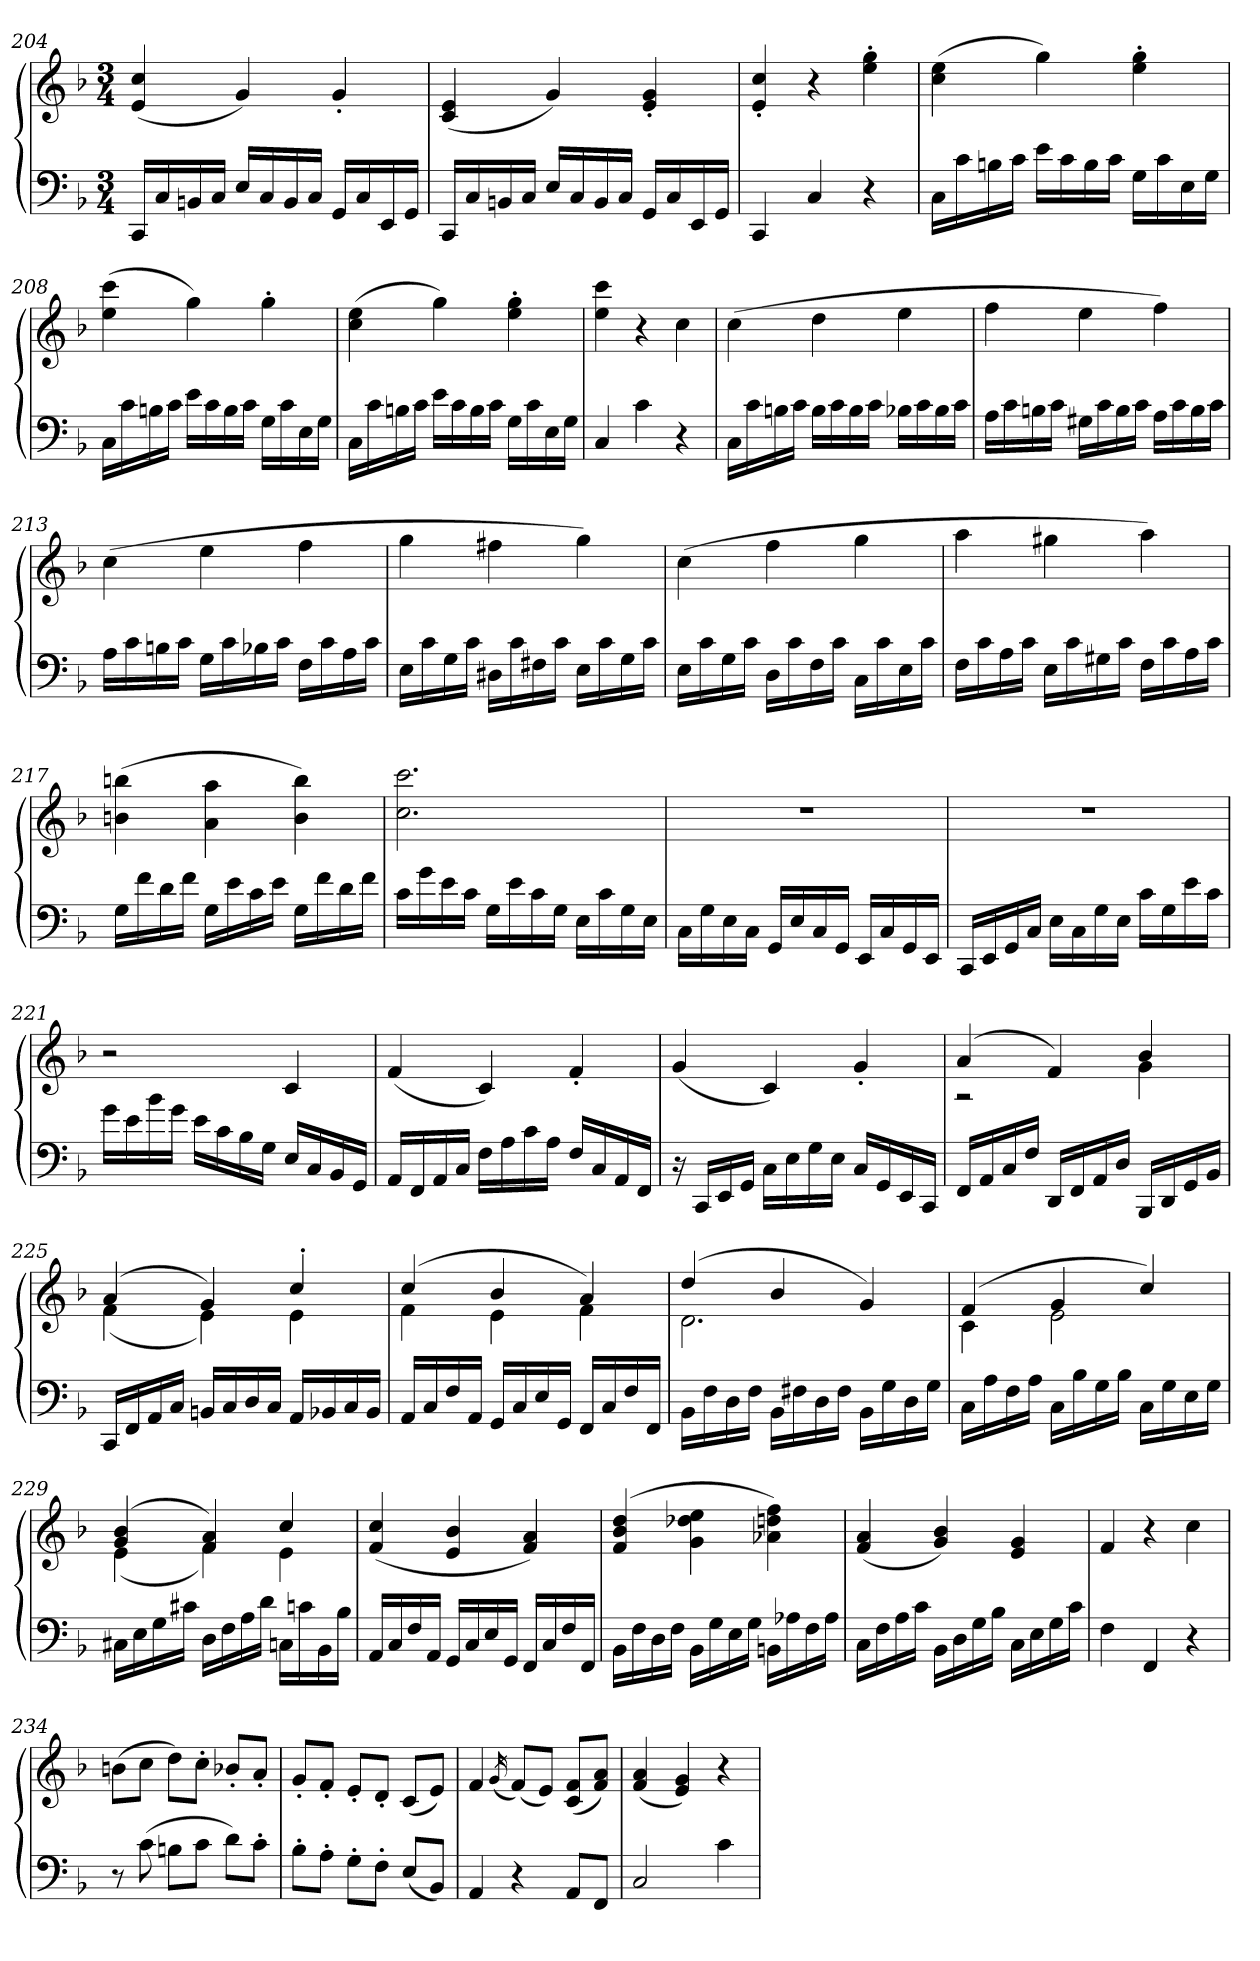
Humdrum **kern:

**kern	**kern
*part1	*part1
*staff2	*staff1
*clefF4	*clefG2
*k[b-]	*k[b-]
*M3/4	*M3/4
=204	=204
16CCLL	(4e 4cc
16C	.
16BBn	.
16CJJ	.
16ELL	4g)
16C	.
16BB	.
16CJJ	.
16GGLL	4g'
16C	.
16EE	.
16GGJJ	.
=205	=205
16CCLL	(4c 4e
16C	.
16BBn	.
16CJJ	.
16ELL	4g)
16C	.
16BB	.
16CJJ	.
16GGLL	4e' 4g'
16C	.
16EE	.
16GGJJ	.
=206	=206
4CC	4e' 4cc'
4C	4r
4r	4ee' 4gg'
=207	=207
16CLL	(4cc 4ee
16c	.
16Bn	.
16cJJ	.
16eLL	4gg)
16c	.
16B	.
16cJJ	.
16GLL	4ee' 4gg'
16c	.
16E	.
16GJJ	.
=208	=208
16CLL	(4ee 4ccc
16c	.
16Bn	.
16cJJ	.
16eLL	4gg)
16c	.
16B	.
16cJJ	.
16GLL	4gg'
16c	.
16E	.
16GJJ	.
=209	=209
16CLL	(4cc 4ee
16c	.
16Bn	.
16cJJ	.
16eLL	4gg)
16c	.
16B	.
16cJJ	.
16GLL	4ee' 4gg'
16c	.
16E	.
16GJJ	.
=210	=210
4C	4ee 4ccc
4c	4r
4r	4cc
=211	=211
16CLL	(4cc
16c	.
16Bn	.
16cJJ	.
16BLL	4dd
16c	.
16B	.
16cJJ	.
16B-XLL	4ee
16c	.
16B-	.
16cJJ	.
=212	=212
16ALL	4ff
16c	.
16Bn	.
16cJJ	.
16G#XLL	4ee
16c	.
16B	.
16cJJ	.
16ALL	4ff)
16c	.
16B	.
16cJJ	.
=213	=213
16ALL	(4cc
16c	.
16Bn	.
16cJJ	.
16GLL	4ee
16c	.
16B-X	.
16cJJ	.
16FLL	4ff
16c	.
16A	.
16cJJ	.
=214	=214
16ELL	4gg
16c	.
16G	.
16cJJ	.
16D#XLL	4ff#X
16c	.
16F#X	.
16cJJ	.
16ELL	4gg)
16c	.
16G	.
16cJJ	.
=215	=215
16ELL	(4cc
16c	.
16G	.
16cJJ	.
16DLL	4ff
16c	.
16F	.
16cJJ	.
16CLL	4gg
16c	.
16E	.
16cJJ	.
=216	=216
16FLL	4aa
16c	.
16A	.
16cJJ	.
16ELL	4gg#X
16c	.
16G#X	.
16cJJ	.
16FLL	4aa)
16c	.
16A	.
16cJJ	.
=217	=217
16GLL	(4bn 4bbn
16f	.
16d	.
16fJJ	.
16GLL	4a 4aa
16e	.
16c	.
16eJJ	.
16GLL	4b 4bb)
16f	.
16d	.
16fJJ	.
=218	=218
16cLL	2.cc 2.ccc
16g	.
16e	.
16cJJ	.
16GLL	.
16e	.
16c	.
16GJJ	.
16ELL	.
16c	.
16G	.
16EJJ	.
=219	=219
16CLL	2.r
16G	.
16E	.
16CJJ	.
16GGLL	.
16E	.
16C	.
16GGJJ	.
16EELL	.
16C	.
16GG	.
16EEJJ	.
=220	=220
16CCLL	2.r
16EE	.
16GG	.
16CJJ	.
16ELL	.
16C	.
16G	.
16EJJ	.
16cLL	.
16G	.
16e	.
16cJJ	.
=221	=221
16gLL	2r
16e	.
16b-	.
16gJJ	.
16eLL	.
16c	.
16B-	.
16GJJ	.
16ELL	4c
16C	.
16BB-	.
16GGJJ	.
=222	=222
16AALL	(4f
16FF	.
16AA	.
16CJJ	.
16FLL	4c)
16A	.
16c	.
16AJJ	.
16FLL	4f'
16C	.
16AA	.
16FFJJ	.
=223	=223
16r	(4g
16CCLL	.
16EE	.
16GGJJ	.
16CLL	4c)
16E	.
16G	.
16EJJ	.
16CLL	4g'
16GG	.
16EE	.
16CCJJ	.
=224	=224
*	*^
16FFLL	(4a	2r
16AA	.	.
16C	.	.
16FJJ	.	.
16DDLL	4f)	.
16FF	.	.
16AA	.	.
16DJJ	.	.
16BBB-LL	4b-	4g
16DD	.	.
16GG	.	.
16BB-JJ	.	.
=225	=225	=225
16CCLL	(4a	(4f
16FF	.	.
16AA	.	.
16CJJ	.	.
16BBnLL	4g)	4e)
16C	.	.
16D	.	.
16CJJ	.	.
16AALL	4cc'	4e
16BB-X	.	.
16C	.	.
16BB-JJ	.	.
=226	=226	=226
16AALL	(4cc	4f
16C	.	.
16F	.	.
16AAJJ	.	.
16GGLL	4b-	4e
16C	.	.
16E	.	.
16GGJJ	.	.
16FFLL	4a)	4f
16C	.	.
16F	.	.
16FFJJ	.	.
=227	=227	=227
16BB-LL	(4dd	2.d
16F	.	.
16D	.	.
16FJJ	.	.
16BB-LL	4b-	.
16F#X	.	.
16D	.	.
16F#JJ	.	.
16BB-LL	4g)	.
16G	.	.
16D	.	.
16GJJ	.	.
=228	=228	=228
16CLL	(4f	4c
16A	.	.
16F	.	.
16AJJ	.	.
16CLL	4g	2e
16B-	.	.
16G	.	.
16B-JJ	.	.
16CLL	4cc)	.
16G	.	.
16E	.	.
16GJJ	.	.
=229	=229	=229
16C#XLL	(4g 4b-	(4e
16E	.	.
16G	.	.
16c#XJJ	.	.
16DLL	4f 4a)	4f)
16F	.	.
16A	.	.
16dJJ	.	.
16CnLL	4cc	4e
16cn	.	.
16BB-	.	.
16B-JJ	.	.
*	*v	*v
=230	=230
16AALL	(4f 4cc
16C	.
16F	.
16AAJJ	.
16GGLL	4e 4b-
16C	.
16E	.
16GGJJ	.
16FFLL	4f 4a)
16C	.
16F	.
16FFJJ	.
=231	=231
16BB-LL	(4f 4b- 4dd
16F	.
16D	.
16FJJ	.
16BB-LL	4g 4dd-X 4ee
16G	.
16E	.
16GJJ	.
16BBnLL	4a-X 4ddn 4ff)
16A-X	.
16F	.
16A-JJ	.
=232	=232
16CLL	(4f 4a
16F	.
16A	.
16cJJ	.
16BB-LL	4g 4b-)
16D	.
16G	.
16B-JJ	.
16CLL	4e 4g
16E	.
16G	.
16cJJ	.
=233	=233
4F	4f
4FF	4r
4r	4cc
=234	=234
8r	(8bnL
(8c	8ccJ
8BnL	8ddL)
8cJ	8cc'J
8dL)	8b-X'L
8c'J	8a'J
=235	=235
8B-'L	8g'L
8A'J	8f'J
8G'L	8e'L
8F'J	8d'J
(8EL	(8cL
8BB-J)	8eJ)
=236	=236
4AA	4f
.	(16qg
4r	(8fL)
.	8eJ)
8AAL	(8c 8fL
8FFJ	8f 8aJ)
=237	=237
2C	(4f 4a
.	4e 4g)
4c	4r
=	=
*-	*-
